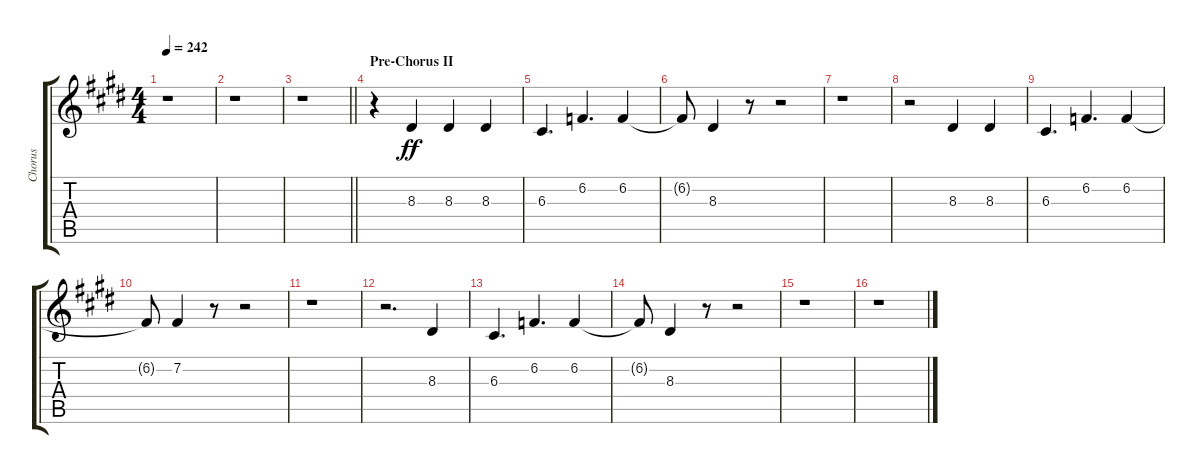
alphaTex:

\track ("Chorus" "Chorus") {instrument choiraahs}
\staff {score tabs}
\tuning (E4 B3 G3 D3 A2 E2) {hide}
\ts (4 4)
\tempo 242
\clef g2
\ks e
r.1{dy f} |
r.1 |
\barLineRight lightlight
r.1 |
\section ("" "Pre-Chorus II")
r.4 8.3.4{dy ff} 8.3.4 8.3.4 |
6.3.4{d} 6.2.4{d} 6.2.4 |
6.2{t}.8 8.3.4 r.8 r.2 |
r.1 |
r.2 8.3.4 8.3.4 |
6.3.4{d} 6.2.4{d} 6.2.4 |
6.2{t}.8 7.2.4 r.8 r.2 |
r.1 |
r.2{d} 8.3.4 |
6.3.4{d} 6.2.4{d} 6.2.4 |
6.2{t}.8 8.3.4 r.8 r.2 |
r.1 |
r.1
